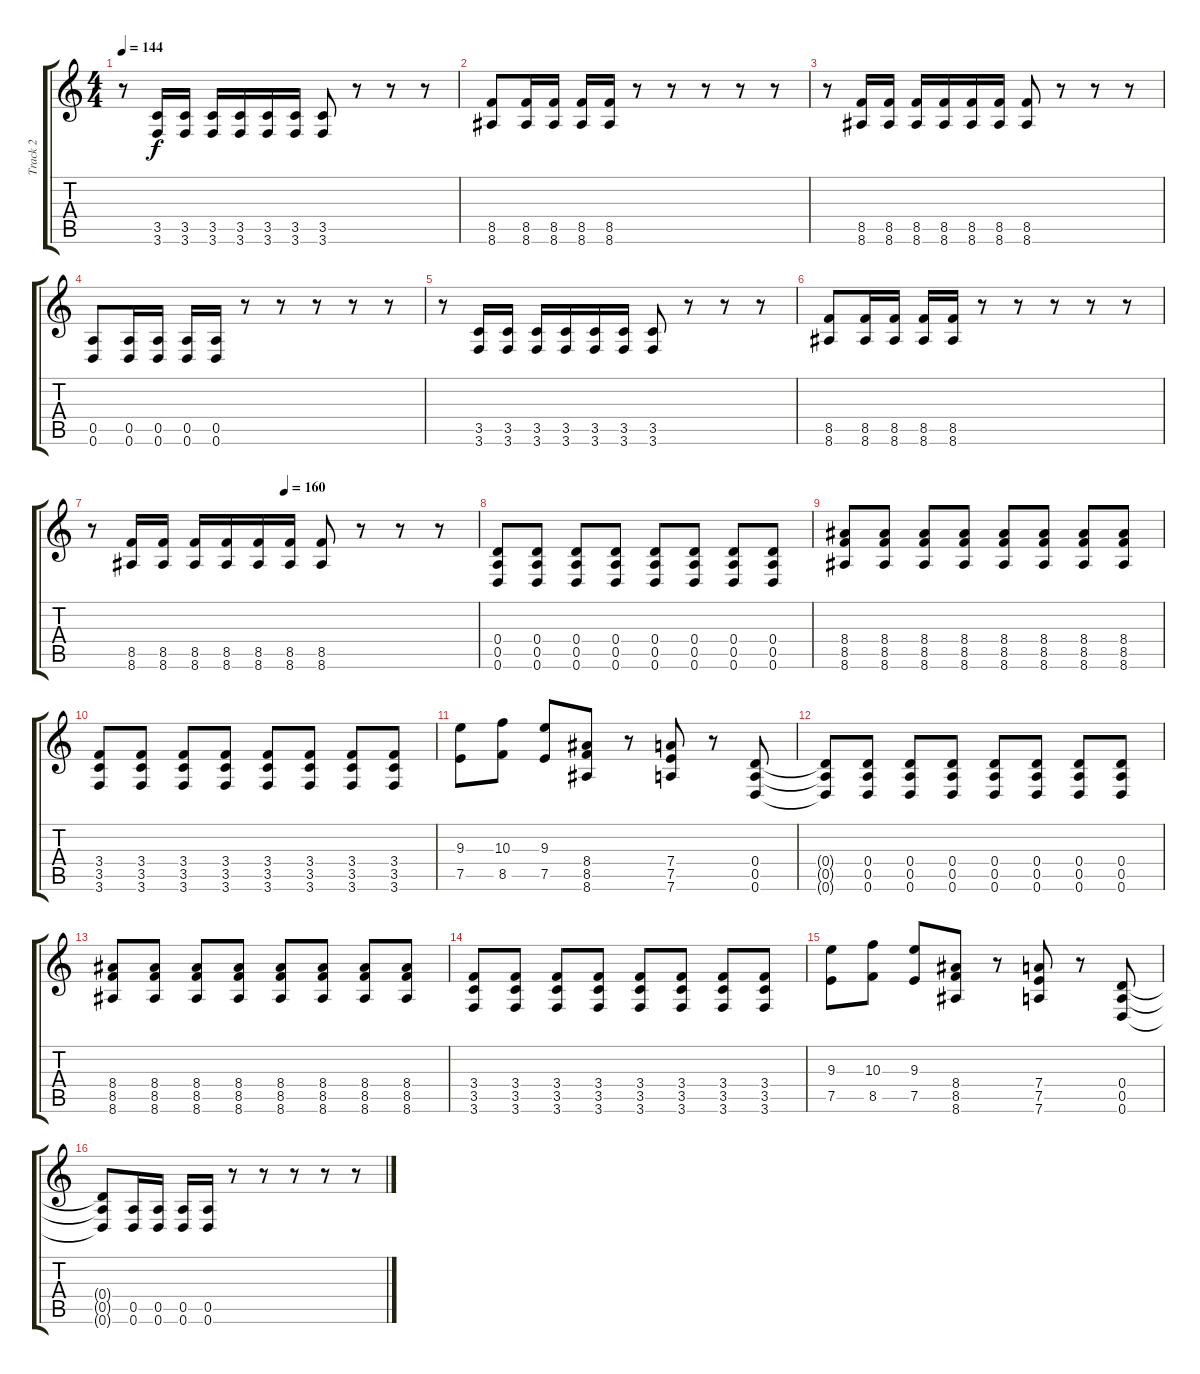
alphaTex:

\track ("Track 2" "Track 2") {instrument distortionguitar}
\staff {score tabs}
\tuning (E4 B3 G3 D3 A2 D2) {hide}
\ts (4 4)
\tempo 144
\clef g2
\ks c
r.8{dy f} (3.5 3.6).16 (3.5 3.6).16 (3.5 3.6).16 (3.5 3.6).16 (3.5 3.6).16 (3.5 3.6).16 (3.5 3.6).8 r.8 r.8 r.8 |
(8.5 8.6).8 (8.5 8.6).16 (8.5 8.6).16 (8.5 8.6).16 (8.5 8.6).16 r.8 r.8 r.8 r.8 r.8 |
r.8 (8.5 8.6).16 (8.5 8.6).16 (8.5 8.6).16 (8.5 8.6).16 (8.5 8.6).16 (8.5 8.6).16 (8.5 8.6).8 r.8 r.8 r.8 |
(0.5 0.6).8 (0.5 0.6).16 (0.5 0.6).16 (0.5 0.6).16 (0.5 0.6).16 r.8 r.8 r.8 r.8 r.8 |
r.8 (3.5 3.6).16 (3.5 3.6).16 (3.5 3.6).16 (3.5 3.6).16 (3.5 3.6).16 (3.5 3.6).16 (3.5 3.6).8 r.8 r.8 r.8 |
(8.5 8.6).8 (8.5 8.6).16 (8.5 8.6).16 (8.5 8.6).16 (8.5 8.6).16 r.8 r.8 r.8 r.8 r.8 |
\tempo (160 0.5)
r.8 (8.5 8.6).16 (8.5 8.6).16 (8.5 8.6).16 (8.5 8.6).16 (8.5 8.6).16 (8.5 8.6).16 (8.5 8.6).8 r.8 r.8 r.8 |
(0.4 0.5 0.6).8 (0.4 0.5 0.6).8 (0.4 0.5 0.6).8 (0.4 0.5 0.6).8 (0.4 0.5 0.6).8 (0.4 0.5 0.6).8 (0.4 0.5 0.6).8 (0.4 0.5 0.6).8 |
(8.4 8.5 8.6).8 (8.4 8.5 8.6).8 (8.4 8.5 8.6).8 (8.4 8.5 8.6).8 (8.4 8.5 8.6).8 (8.4 8.5 8.6).8 (8.4 8.5 8.6).8 (8.4 8.5 8.6).8 |
(3.4 3.5 3.6).8 (3.4 3.5 3.6).8 (3.4 3.5 3.6).8 (3.4 3.5 3.6).8 (3.4 3.5 3.6).8 (3.4 3.5 3.6).8 (3.4 3.5 3.6).8 (3.4 3.5 3.6).8 |
(9.3 7.5).8 (10.3 8.5).8 (9.3 7.5).8 (8.4 8.5 8.6).8 r.8 (7.4 7.5 7.6).8 r.8 (0.4 0.5 0.6).8 |
(0.4{t} 0.5{t} 0.6{t}).8 (0.4 0.5 0.6).8 (0.4 0.5 0.6).8 (0.4 0.5 0.6).8 (0.4 0.5 0.6).8 (0.4 0.5 0.6).8 (0.4 0.5 0.6).8 (0.4 0.5 0.6).8 |
(8.4 8.5 8.6).8 (8.4 8.5 8.6).8 (8.4 8.5 8.6).8 (8.4 8.5 8.6).8 (8.4 8.5 8.6).8 (8.4 8.5 8.6).8 (8.4 8.5 8.6).8 (8.4 8.5 8.6).8 |
(3.4 3.5 3.6).8 (3.4 3.5 3.6).8 (3.4 3.5 3.6).8 (3.4 3.5 3.6).8 (3.4 3.5 3.6).8 (3.4 3.5 3.6).8 (3.4 3.5 3.6).8 (3.4 3.5 3.6).8 |
(9.3 7.5).8 (10.3 8.5).8 (9.3 7.5).8 (8.4 8.5 8.6).8 r.8 (7.4 7.5 7.6).8 r.8 (0.4 0.5 0.6).8 |
(0.4{t} 0.5{t} 0.6{t}).8 (0.5 0.6).16 (0.5 0.6).16 (0.5 0.6).16 (0.5 0.6).16 r.8 r.8 r.8 r.8 r.8
